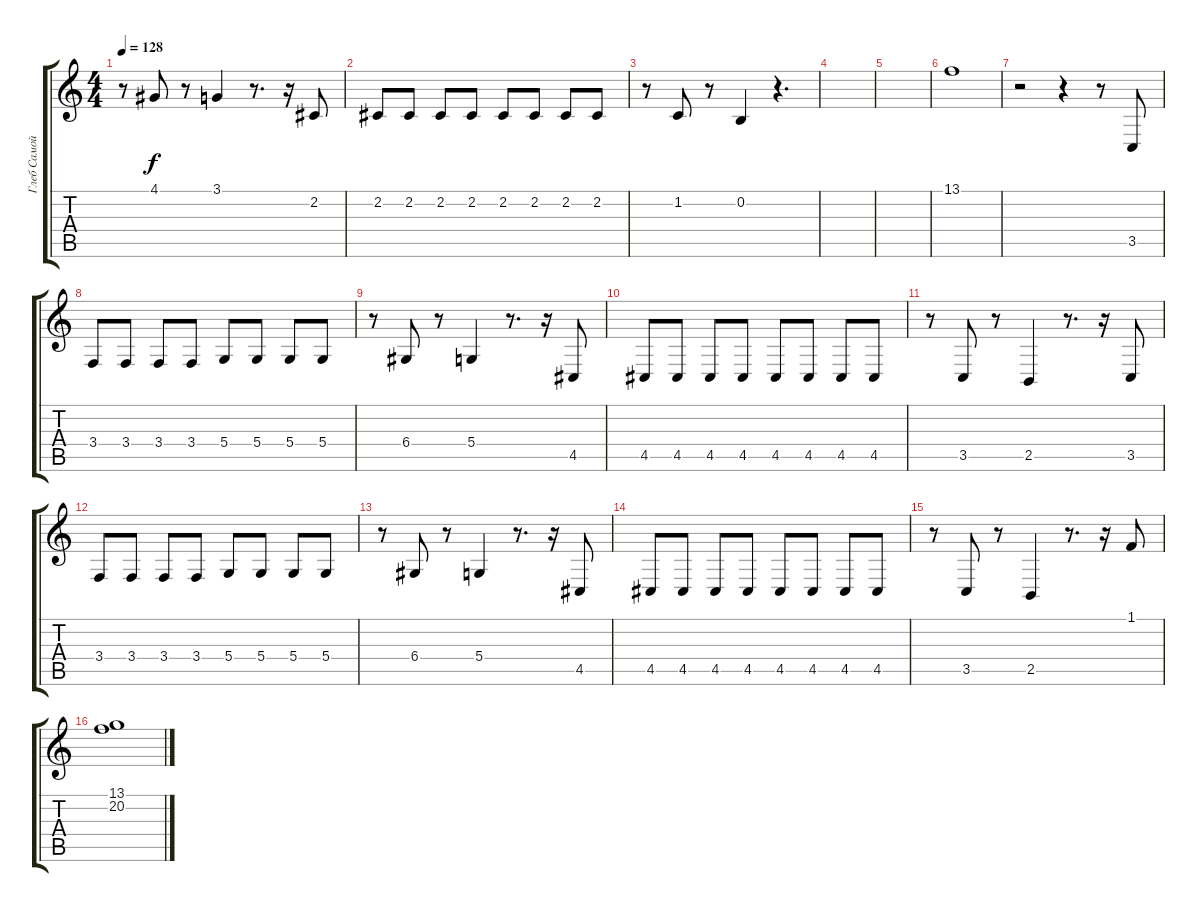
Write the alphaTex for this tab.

\track ("Глеб Самойлов (fx)" "Глеб Самой") {instrument lead6voice}
\staff {score tabs}
\tuning (E4 B3 G3 D3 A2 E2) {hide}
\ts (4 4)
\tempo 128
\clef g2
\ks c
r.8{dy f} 4.1.8 r.8 3.1.4 r.8{d} r.16 2.2.8 |
2.2.8 2.2.8 2.2.8 2.2.8 2.2.8 2.2.8 2.2.8 2.2.8 |
r.8 1.2.8 r.8 0.2.4 r.4{d} |
|
|
13.1.1{volume 16 instrument seashore} |
r.2{volume 15 instrument voiceoohs} r.4 r.8 3.5.8 |
3.4.8 3.4.8 3.4.8 3.4.8 5.4.8 5.4.8 5.4.8 5.4.8 |
r.8 6.4.8 r.8 5.4.4 r.8{d} r.16 4.5.8 |
4.5.8 4.5.8 4.5.8 4.5.8 4.5.8 4.5.8 4.5.8 4.5.8 |
r.8 3.5.8 r.8 2.5.4 r.8{d} r.16 3.5.8 |
3.4.8 3.4.8 3.4.8 3.4.8 5.4.8 5.4.8 5.4.8 5.4.8 |
r.8 6.4.8 r.8 5.4.4 r.8{d} r.16 4.5.8 |
4.5.8 4.5.8 4.5.8 4.5.8 4.5.8 4.5.8 4.5.8 4.5.8 |
r.8 3.5.8 r.8 2.5.4 r.8{d} r.16 1.1.8{instrument whistle} |
(13.1 20.2).1
